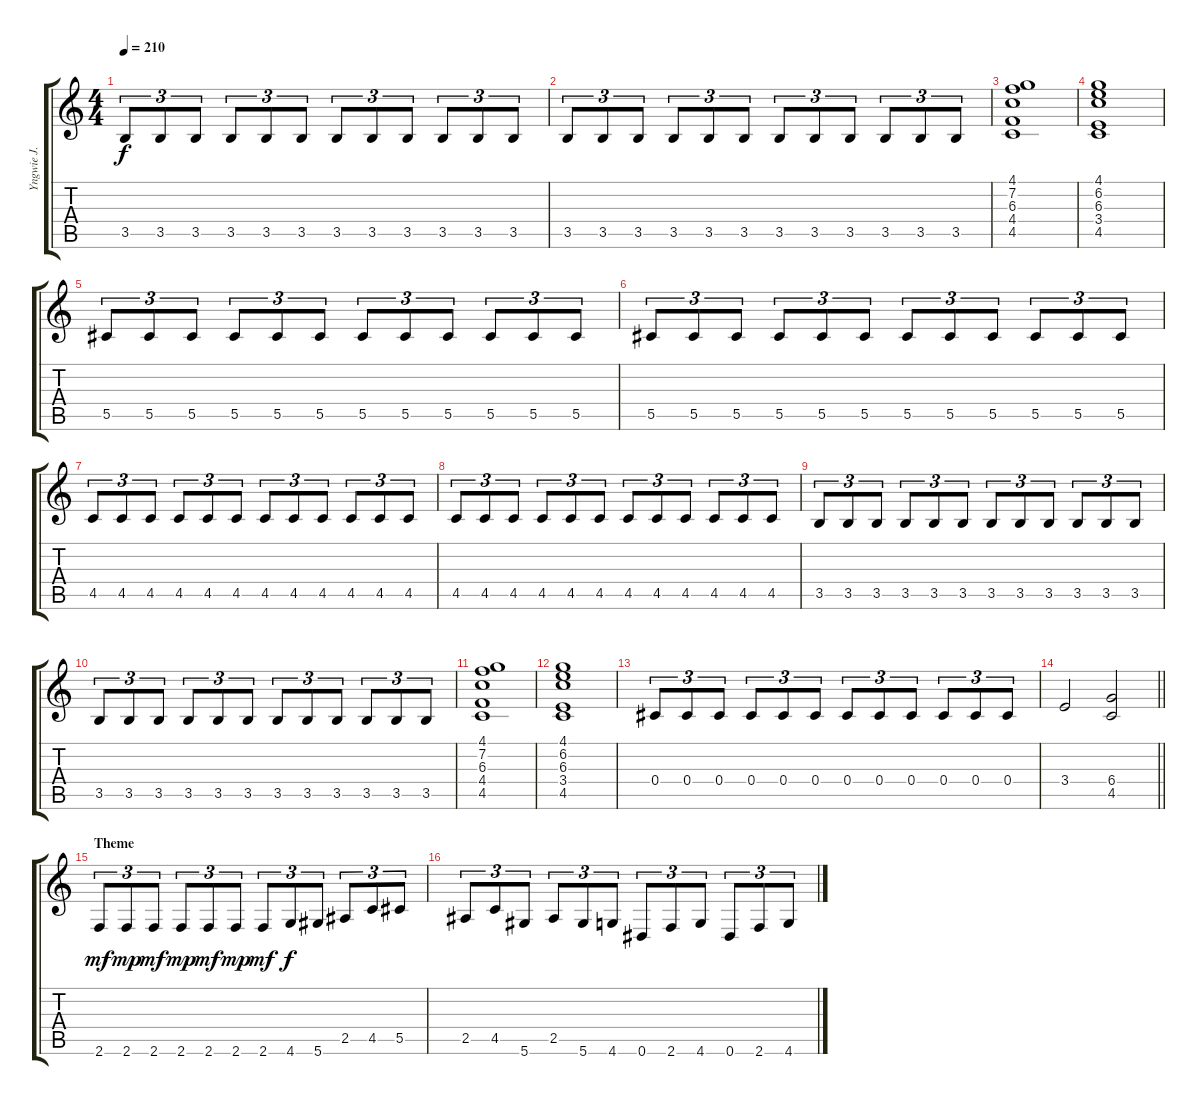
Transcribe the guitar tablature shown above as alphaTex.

\track ("Yngwie J. Malmsteen " "Yngwie J. ") {instrument overdrivenguitar}
\staff {score tabs}
\tuning (Eb4 Bb3 Gb3 Db3 Ab2 Eb2) {hide}
\ts (4 4)
\tempo 210
\clef g2
\ks c
3.5.8{tu (3 2) dy f} 3.5.8{tu (3 2)} 3.5.8{tu (3 2)} 3.5.8{tu (3 2)} 3.5.8{tu (3 2)} 3.5.8{tu (3 2)} 3.5.8{tu (3 2)} 3.5.8{tu (3 2)} 3.5.8{tu (3 2)} 3.5.8{tu (3 2)} 3.5.8{tu (3 2)} 3.5.8{tu (3 2)} |
3.5.8{tu (3 2)} 3.5.8{tu (3 2)} 3.5.8{tu (3 2)} 3.5.8{tu (3 2)} 3.5.8{tu (3 2)} 3.5.8{tu (3 2)} 3.5.8{tu (3 2)} 3.5.8{tu (3 2)} 3.5.8{tu (3 2)} 3.5.8{tu (3 2)} 3.5.8{tu (3 2)} 3.5.8{tu (3 2)} |
(4.1 7.2 6.3 4.4 4.5).1 |
(4.1 6.2 6.3 3.4 4.5).1 |
5.5.8{tu (3 2)} 5.5.8{tu (3 2)} 5.5.8{tu (3 2)} 5.5.8{tu (3 2)} 5.5.8{tu (3 2)} 5.5.8{tu (3 2)} 5.5.8{tu (3 2)} 5.5.8{tu (3 2)} 5.5.8{tu (3 2)} 5.5.8{tu (3 2)} 5.5.8{tu (3 2)} 5.5.8{tu (3 2)} |
5.5.8{tu (3 2)} 5.5.8{tu (3 2)} 5.5.8{tu (3 2)} 5.5.8{tu (3 2)} 5.5.8{tu (3 2)} 5.5.8{tu (3 2)} 5.5.8{tu (3 2)} 5.5.8{tu (3 2)} 5.5.8{tu (3 2)} 5.5.8{tu (3 2)} 5.5.8{tu (3 2)} 5.5.8{tu (3 2)} |
4.5.8{tu (3 2)} 4.5.8{tu (3 2)} 4.5.8{tu (3 2)} 4.5.8{tu (3 2)} 4.5.8{tu (3 2)} 4.5.8{tu (3 2)} 4.5.8{tu (3 2)} 4.5.8{tu (3 2)} 4.5.8{tu (3 2)} 4.5.8{tu (3 2)} 4.5.8{tu (3 2)} 4.5.8{tu (3 2)} |
4.5.8{tu (3 2)} 4.5.8{tu (3 2)} 4.5.8{tu (3 2)} 4.5.8{tu (3 2)} 4.5.8{tu (3 2)} 4.5.8{tu (3 2)} 4.5.8{tu (3 2)} 4.5.8{tu (3 2)} 4.5.8{tu (3 2)} 4.5.8{tu (3 2)} 4.5.8{tu (3 2)} 4.5.8{tu (3 2)} |
3.5.8{tu (3 2)} 3.5.8{tu (3 2)} 3.5.8{tu (3 2)} 3.5.8{tu (3 2)} 3.5.8{tu (3 2)} 3.5.8{tu (3 2)} 3.5.8{tu (3 2)} 3.5.8{tu (3 2)} 3.5.8{tu (3 2)} 3.5.8{tu (3 2)} 3.5.8{tu (3 2)} 3.5.8{tu (3 2)} |
3.5.8{tu (3 2)} 3.5.8{tu (3 2)} 3.5.8{tu (3 2)} 3.5.8{tu (3 2)} 3.5.8{tu (3 2)} 3.5.8{tu (3 2)} 3.5.8{tu (3 2)} 3.5.8{tu (3 2)} 3.5.8{tu (3 2)} 3.5.8{tu (3 2)} 3.5.8{tu (3 2)} 3.5.8{tu (3 2)} |
(4.1 7.2 6.3 4.4 4.5).1 |
(4.1 6.2 6.3 3.4 4.5).1 |
0.4.8{tu (3 2)} 0.4.8{tu (3 2)} 0.4.8{tu (3 2)} 0.4.8{tu (3 2)} 0.4.8{tu (3 2)} 0.4.8{tu (3 2)} 0.4.8{tu (3 2)} 0.4.8{tu (3 2)} 0.4.8{tu (3 2)} 0.4.8{tu (3 2)} 0.4.8{tu (3 2)} 0.4.8{tu (3 2)} |
\barLineRight lightlight
3.4.2 (6.4 4.5).2 |
\section ("" "Theme")
2.6.8{tu (3 2) dy mf} 2.6.8{tu (3 2) dy mp} 2.6.8{tu (3 2) dy mf} 2.6.8{tu (3 2) dy mp} 2.6.8{tu (3 2) dy mf} 2.6.8{tu (3 2) dy mp} 2.6.8{tu (3 2) dy mf} 4.6.8{tu (3 2) dy f} 5.6.8{tu (3 2)} 2.5.8{tu (3 2)} 4.5.8{tu (3 2)} 5.5.8{tu (3 2)} |
2.5.8{tu (3 2)} 4.5.8{tu (3 2)} 5.6.8{tu (3 2)} 2.5.8{tu (3 2)} 5.6.8{tu (3 2)} 4.6.8{tu (3 2)} 0.6.8{tu (3 2)} 2.6.8{tu (3 2)} 4.6.8{tu (3 2)} 0.6.8{tu (3 2)} 2.6.8{tu (3 2)} 4.6.8{tu (3 2)}
